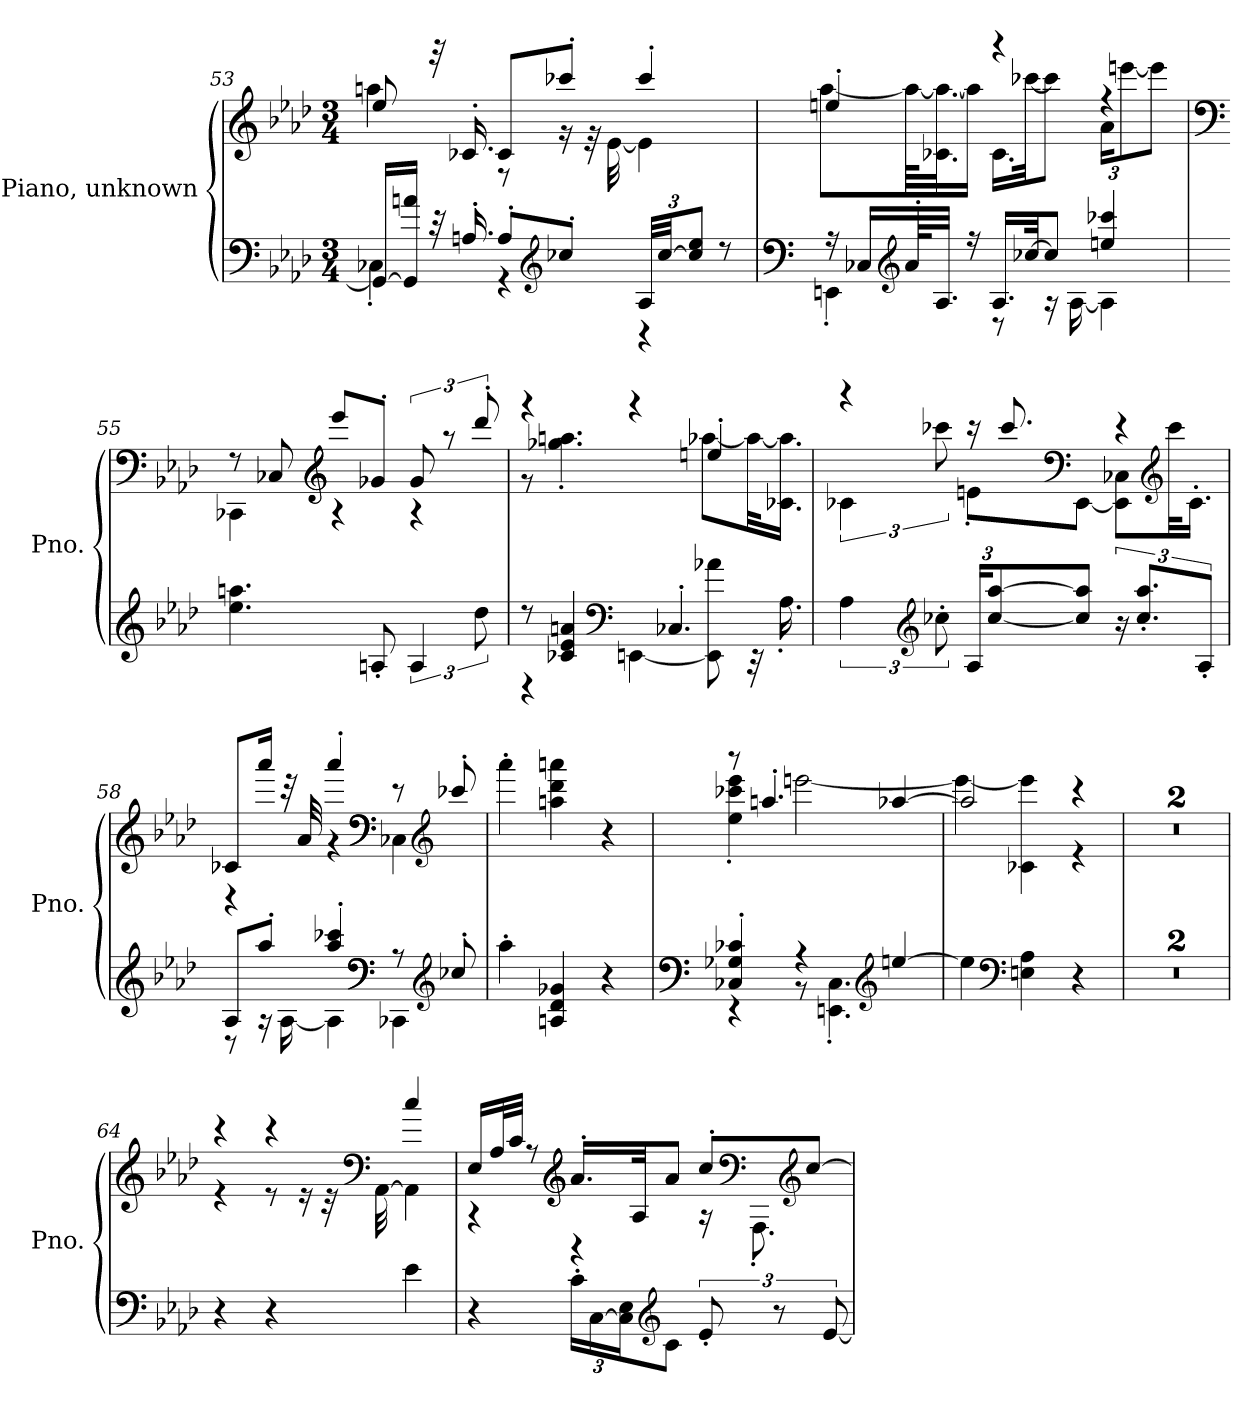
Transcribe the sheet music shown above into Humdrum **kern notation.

**kern	**kern
*part1	*part1
*staff2	*staff1
*I"Piano, unknown	*
*I'Pno.	*
*clefF4	*clefG2
*k[b-e-a-d-]	*k[b-e-a-d-]
*M3/4	*M3/4
=53	=53
*^	*^
16GG-/LL_	4C-X'\	8ee-/	4aan\
16GG-/] 16an/JJ	.	.	.
32r	.	32r	.
16.An'/	.	16.c-X'/	.
8A'/L	4r	8c-/L	8r
*clefG2	*	*	*
8cc-X'/J	.	8ccc-X'/J	16r
.	.	.	32r
.	.	.	[32e-\
*Xbrackettup	*	*	*
48A/LLL	4r	4ccc-'/	4e-\]
[48cc-/JJ	.	.	.
12cc-/] 12ee-/J	.	.	.
8r	.	.	.
!!LO:LB:g=z	!!
=54	=54	=54	=54
*clefF4	*	*	*
16r	4EEn'\	4een'/	[8aa-\L
16C-X/LL	.	.	.
*clefG2	*	*	*
64a-'/KL	.	.	64aa-\KLL_
32.A-/JJJ	.	.	32.c-X\ 32.aa-\_J
16r	.	.	16aa-\JJ]
16.A-/LL	8r	4r	16.c-\LL
[32cc-X/JK	.	.	[32ccc-X\JK
8cc-/J]	16r	.	8ccc-\J]
.	[16A-\	.	.
*	*	*	*Xbrackettup
4een/ 4ccc-X/	4A-\]	4r	24a-\KL
.	.	.	[12eeen\
.	.	.	8eee\J]
*v	*v	*	*
=55	=55	=55
*	*clefF4	*
4.ee-\ 4.aan\	8r	4CC-X\
.	8C-X/	.
*	*clefG2	*
.	8eee-/L	4r
8An'/	8g-X'/J	.
*brackettup	*brackettup	*
6A/	12g-/	4r
.	12r	.
12dd-\	12ddd-'/	.
!!LO:LB:g=z	!!
=56	=56	=56
*^	*	*
8r	4r	4r	8r
4c-X/ 4e-/ 4an/	.	.	4.gg-X\' 4.aan\'
*clefF4	*	*	*
.	[4EEn\	4r	.
4.C-X'/	.	.	.
.	8EE\] 8a-X\	4een'/	[8aa-X\L
.	32r	.	32aa-\KL_
.	16.A-'\	.	16.c-X\ 16.aa-\]JJ
*v	*v	*	*
=57	=57	=57
6A-\	4r	6c-X\
*clefG2	*	*
12cc-X'\	.	12ccc-X\
*Xbrackettup	*	*
24A-/KL	16r	8en'\L
[12cc-/ [12aa-/	.	.
.	8.ccc-/	.
*	*clefF4	*
8cc-/] 8aa-/]J	.	[8EE-\J
*brackettup	*	*
24r	4r	8EE-\] 8C-X\L
12.cc-/' 12.aa-/'L	.	.
*	*clefG2	*
.	.	32ccc-\KL
.	.	16.c-'\JJ
12A-'/J	.	.
!!LO:PB:g=z	!!
=58	=58	=58
*^	*	*
8A-/L	8r	8c-X/L	4r
8aa-'/J	16r	16aaa-/Jk	.
.	[16A-\	32r	.
.	.	32a-/	.
4aa-/' 4ccc-X/'	4A-\]	4aaa-'/	4r
*clefF4	*	*clefF4	*
8r	4CC-X\	8r	4C-X\
*clefG2	*	*clefG2	*
8cc-X'/	.	8ccc-X'/	.
*v	*v	*	*
*	*v	*v
=59	=59
4aa-'\	4aaa-'\
4An/ 4d-/ 4g-X/	4aan\ 4ddd-\ 4aaan\
4r	4r
=60	=60
*clefF4	*
*^	*^
4C-X/' 4G-X/' 4c-X/'	4r	8r	4ee-\' 4ccc-X\' 4eee-\'
.	.	4.aan'/	.
4r	8r	.	[2eeen\
.	4.EEn\' 4.C-\'	.	.
*clefG2	*	*	*
[4een/	.	[4aa-X/	.
*v	*v	*	*
=61	=61	=61
4ee\]	2aa-/]	4eee\_
*clefF4	*	*
4En\ 4A-\	.	4c-X\ 4eee\]
4r	4r	4r
*	*v	*v
=62	=62
2.r	2.r
!!LO:LB:g=z
=63	=63
2.r	2.r
=64	=64
*	*^
4r	4r	4r
4r	4r	8r
.	.	16r
.	.	32r
*	*clefF4	*
.	.	[32AA-\
4e-\	4cc/	4AA-\]
=65	=65	=65
4r	16E-/LL	4r
.	32A-/L	.
.	32c/JJJ	.
.	8r	.
*	*clefG2	*
*Xbrackettup	*	*
24c'\LL	16.a-'/LL	4r
[24C\	.	.
24C\] 24E-\J	.	.
.	32A-/JK	.
*clefG2	*	*
8c\J	8a-/J	.
*brackettup	*	*
12e-'/	8cc'/L	16r
*	*clefF4	*
.	.	8.AAA-'\
12r	.	.
*	*clefG2	*
.	[8cc/J	.
[12e-/	.	.
*	*v	*v
=	=
*-	*-
